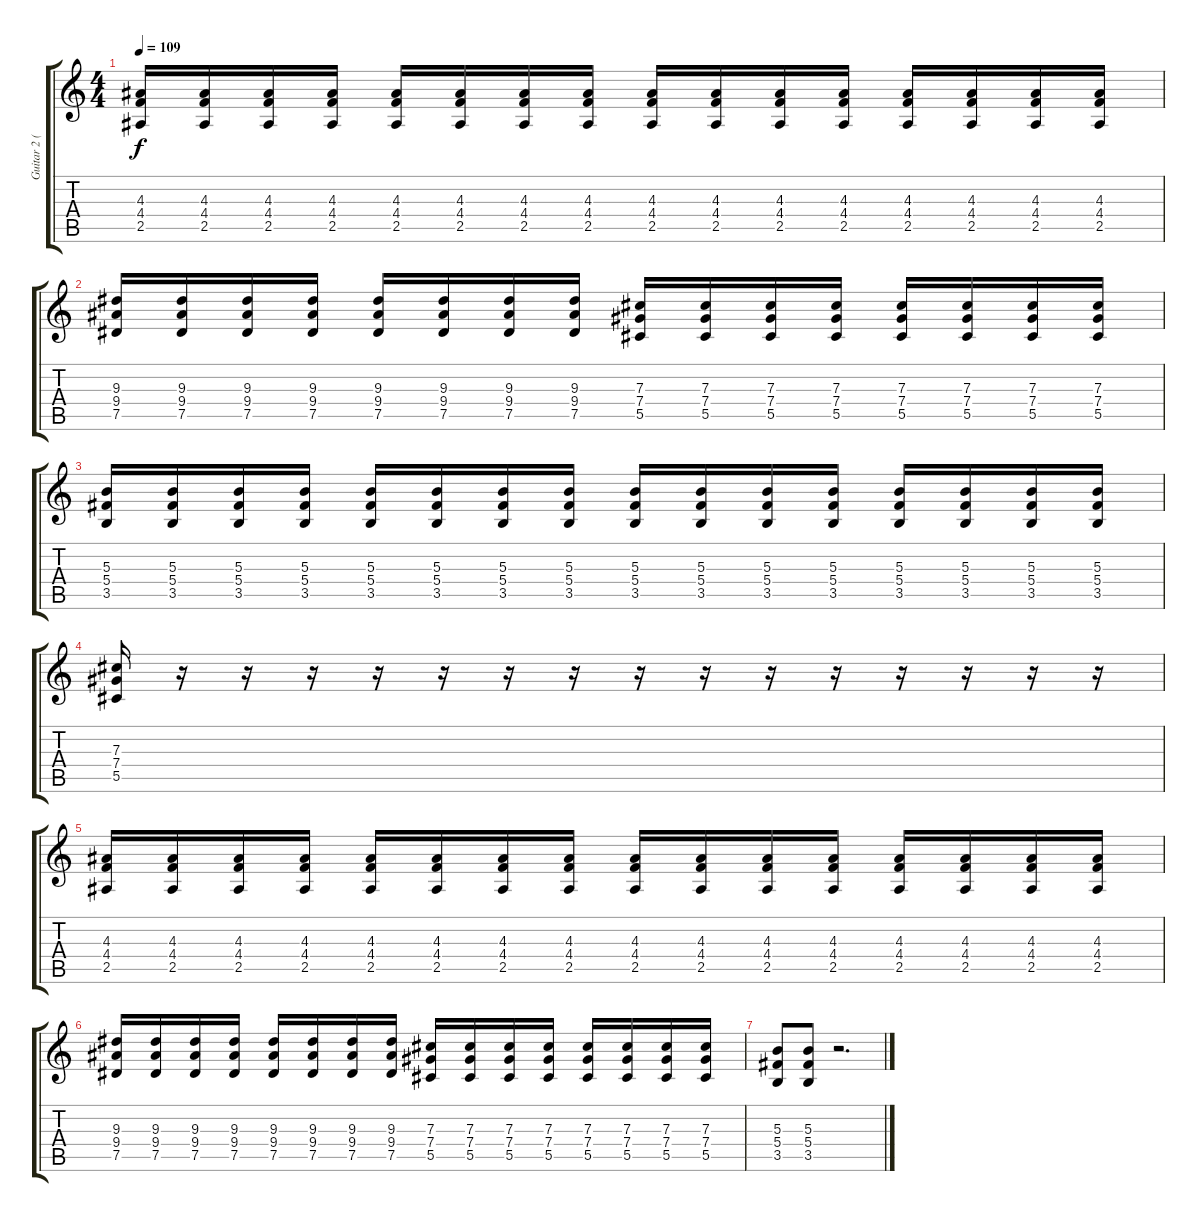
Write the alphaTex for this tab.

\track ("Guitar 2 (Tim)" "Guitar 2 (") {instrument distortionguitar}
\staff {score tabs}
\tuning (Eb4 Bb3 Gb3 Db3 Ab2 Eb2) {hide}
\ts (4 4)
\tempo 109
\clef g2
\ks c
(4.3 4.4 2.5).16{dy f} (4.3 4.4 2.5).16 (4.3 4.4 2.5).16 (4.3 4.4 2.5).16 (4.3 4.4 2.5).16 (4.3 4.4 2.5).16 (4.3 4.4 2.5).16 (4.3 4.4 2.5).16 (4.3 4.4 2.5).16 (4.3 4.4 2.5).16 (4.3 4.4 2.5).16 (4.3 4.4 2.5).16 (4.3 4.4 2.5).16 (4.3 4.4 2.5).16 (4.3 4.4 2.5).16 (4.3 4.4 2.5).16 |
(9.3 9.4 7.5).16 (9.3 9.4 7.5).16 (9.3 9.4 7.5).16 (9.3 9.4 7.5).16 (9.3 9.4 7.5).16 (9.3 9.4 7.5).16 (9.3 9.4 7.5).16 (9.3 9.4 7.5).16 (7.3 7.4 5.5).16 (7.3 7.4 5.5).16 (7.3 7.4 5.5).16 (7.3 7.4 5.5).16 (7.3 7.4 5.5).16 (7.3 7.4 5.5).16 (7.3 7.4 5.5).16 (7.3 7.4 5.5).16 |
(5.3 5.4 3.5).16 (5.3 5.4 3.5).16 (5.3 5.4 3.5).16 (5.3 5.4 3.5).16 (5.3 5.4 3.5).16 (5.3 5.4 3.5).16 (5.3 5.4 3.5).16 (5.3 5.4 3.5).16 (5.3 5.4 3.5).16 (5.3 5.4 3.5).16 (5.3 5.4 3.5).16 (5.3 5.4 3.5).16 (5.3 5.4 3.5).16 (5.3 5.4 3.5).16 (5.3 5.4 3.5).16 (5.3 5.4 3.5).16 |
(7.3 7.4 5.5).16 r.16 r.16 r.16 r.16 r.16 r.16 r.16 r.16 r.16 r.16 r.16 r.16 r.16 r.16 r.16 |
(4.3 4.4 2.5).16 (4.3 4.4 2.5).16 (4.3 4.4 2.5).16 (4.3 4.4 2.5).16 (4.3 4.4 2.5).16 (4.3 4.4 2.5).16 (4.3 4.4 2.5).16 (4.3 4.4 2.5).16 (4.3 4.4 2.5).16 (4.3 4.4 2.5).16 (4.3 4.4 2.5).16 (4.3 4.4 2.5).16 (4.3 4.4 2.5).16 (4.3 4.4 2.5).16 (4.3 4.4 2.5).16 (4.3 4.4 2.5).16 |
(9.3 9.4 7.5).16 (9.3 9.4 7.5).16 (9.3 9.4 7.5).16 (9.3 9.4 7.5).16 (9.3 9.4 7.5).16 (9.3 9.4 7.5).16 (9.3 9.4 7.5).16 (9.3 9.4 7.5).16 (7.3 7.4 5.5).16 (7.3 7.4 5.5).16 (7.3 7.4 5.5).16 (7.3 7.4 5.5).16 (7.3 7.4 5.5).16 (7.3 7.4 5.5).16 (7.3 7.4 5.5).16 (7.3 7.4 5.5).16 |
(5.3 5.4 3.5).8 (5.3 5.4 3.5).8 r.2{d}
